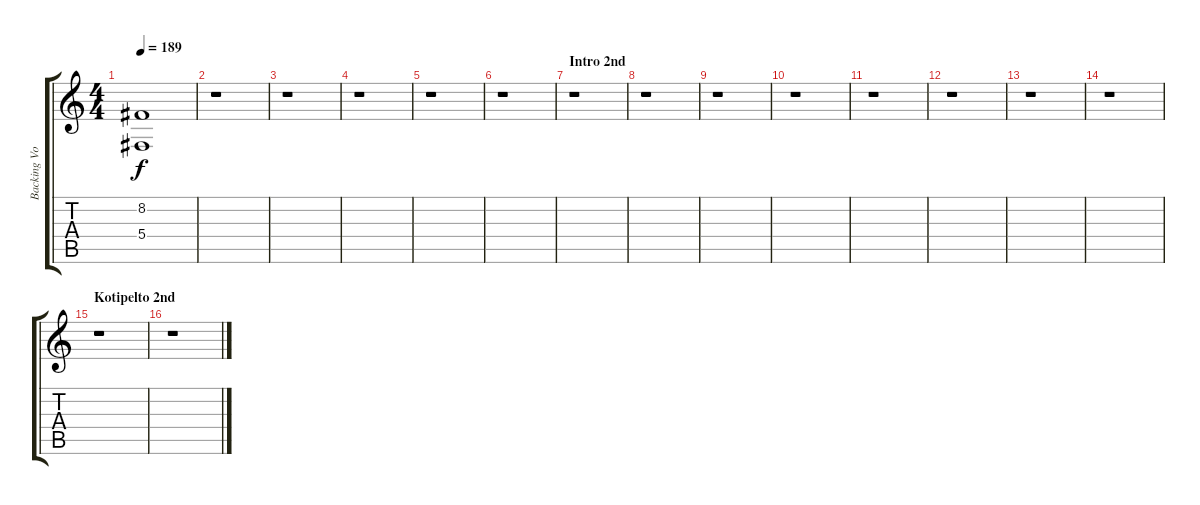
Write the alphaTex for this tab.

\track ("Backing Vocals" "Backing Vo") {instrument stringensemble1}
\staff {score tabs}
\tuning (Eb4 Bb3 Gb3 Db3 Ab2 Eb2) {hide}
\ts (4 4)
\tempo 189
\clef g2
\ks c
(8.2 5.4).1{dy f} |
r.1 |
r.1 |
r.1 |
r.1 |
r.1 |
\section ("" "Intro 2nd")
r.1 |
r.1 |
r.1 |
r.1 |
r.1 |
r.1 |
r.1 |
r.1 |
\section ("" "Kotipelto 2nd")
r.1 |
r.1
